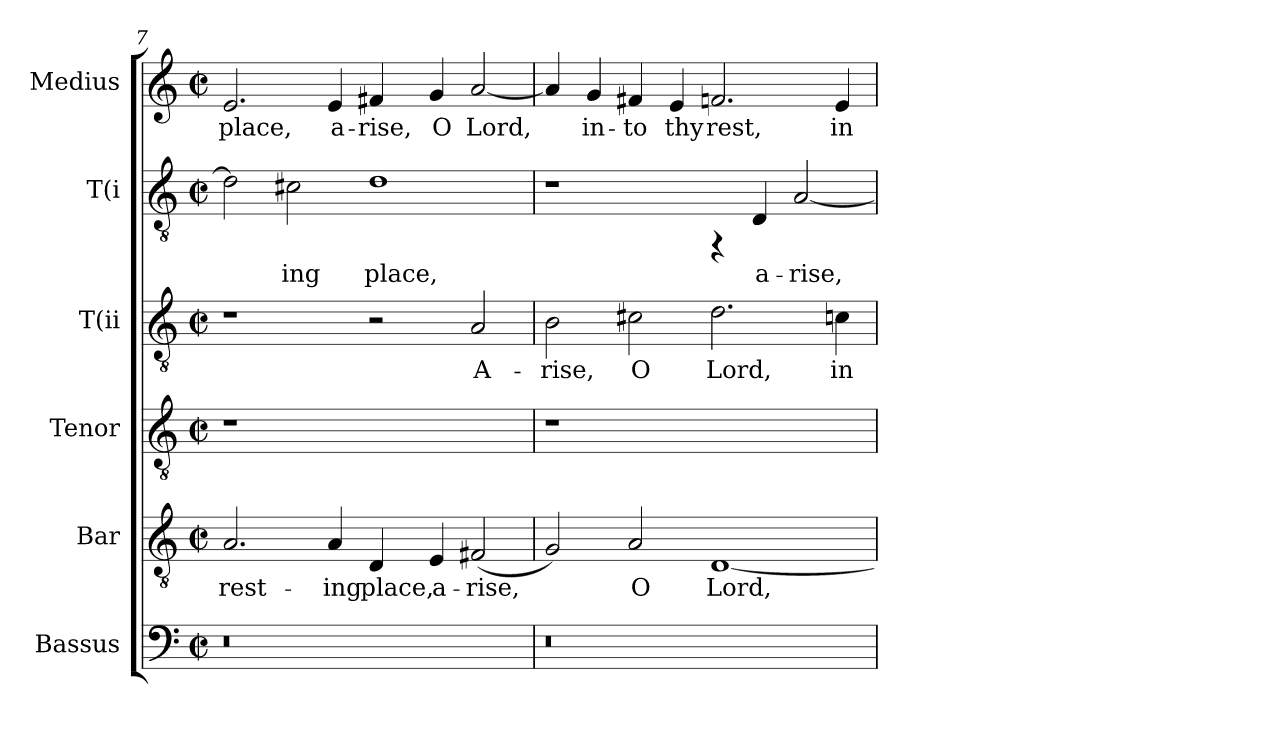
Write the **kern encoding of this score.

**kern	**kern	**text	**kern	**kern	**text	**kern	**text	**kern	**text
*part6	*part5	*part5	*part4	*part3	*part3	*part2	*part2	*part1	*part1
*staff6	*staff5	*staff5	*staff4	*staff3	*staff3	*staff2	*staff2	*staff1	*staff1
*I"Bassus	*I"Bar	*	*I"Tenor	*I"T(ii	*	*I"T(i	*	*I"Medius	*
*I'B	*I'Bar	*	*	*I'T(ii	*	*I'T(i	*	*I'M	*
*clefF4	*clefGv2	*	*clefGv2	*clefGv2	*	*clefGv2	*	*clefG2	*
*k[]	*k[]	*	*k[]	*k[]	*	*k[]	*	*k[]	*
*C:	*C:	*	*C:	*C:	*	*C:	*	*C:	*
*M2/2	*M2/2	*	*M2/2	*M2/2	*	*M2/2	*	*M2/2	*
*met(c|)	*met(c|)	*	*met(c|)	*met(c|)	*	*met(c|)	*	*met(c|)	*
=7	=7	=7	=7	=7	=7	=7	=7	=7	=7
!	!	!LO:LY:b:cj	!	!	!	!	!LO:LY:b:rj	!	!LO:LY:b:cj
0r	2.A/	rest-	1r	1r	.	2d\]	--	2.e/	place,
!	!	!	!	!	!	!	!LO:LY:b:rj	!	!
.	.	.	.	.	.	2c#X\	-ing	.	.
!	!	!LO:LY:b:cj	!	!	!	!	!	!	!LO:LY:b:cj
.	4A/	-ing	.	.	.	.	.	4e/	a-
!	!	!LO:LY:b:cj	!	!	!	!	!LO:LY:b:rj	!	!LO:LY:b:cj
.	4D/	place,	1ryy	2r	.	1d	place,	4f#X/	-rise,
!	!	!LO:LY:b:cj	!	!	!	!	!	!	!LO:LY:b:cj
.	4E/	a-	.	.	.	.	.	4g/	O
!	!	!LO:LY:b:cj	!	!	!LO:LY:b:cj	!	!	!	!LO:LY:b:cj
.	(<2F#X/	-rise,	.	2A/	A-	.	.	[<2a/	Lord,
=8	=8	=8	=8	=8	=8	=8	=8	=8	=8
!	!	!LO:LY:b:cj	!	!	!LO:LY:b:cj	!	!	!	!LO:LY:b:cj
0r	2G/)	.	1r	2B\	-rise,	1r	.	4a/]	.
!	!	!	!	!	!	!	!	!	!LO:LY:b:cj
.	.	.	.	.	.	.	.	4g/	in-
!	!	!LO:LY:b:cj	!	!	!LO:LY:b:cj	!	!	!	!LO:LY:b:cj
.	2A/	O	.	2c#X\	O	.	.	4f#X/	-to
!	!	!	!	!	!	!	!	!	!LO:LY:b:cj
.	.	.	.	.	.	.	.	4e/	thy
!	!	!LO:LY:b:cj	!	!	!LO:LY:b:cj	!	!	!	!LO:LY:b:cj
.	[>1D	Lord,	1ryy	2.d\	Lord,	4rFF	.	2.fn/	rest,
!	!	!	!	!	!	!	!LO:LY:b:rj	!	!
.	.	.	.	.	.	4D/	a-	.	.
!	!	!	!	!	!	!	!LO:LY:b:rj	!	!
.	.	.	.	.	.	[>2A/	-rise,	.	.
!	!	!	!	!	!LO:LY:b:cj	!	!	!	!LO:LY:b:cj
.	.	.	.	4c\	in-	.	.	4e/	in-
=	=	=	=	=	=	=	=	=	=
*-	*-	*-	*-	*-	*-	*-	*-	*-	*-
